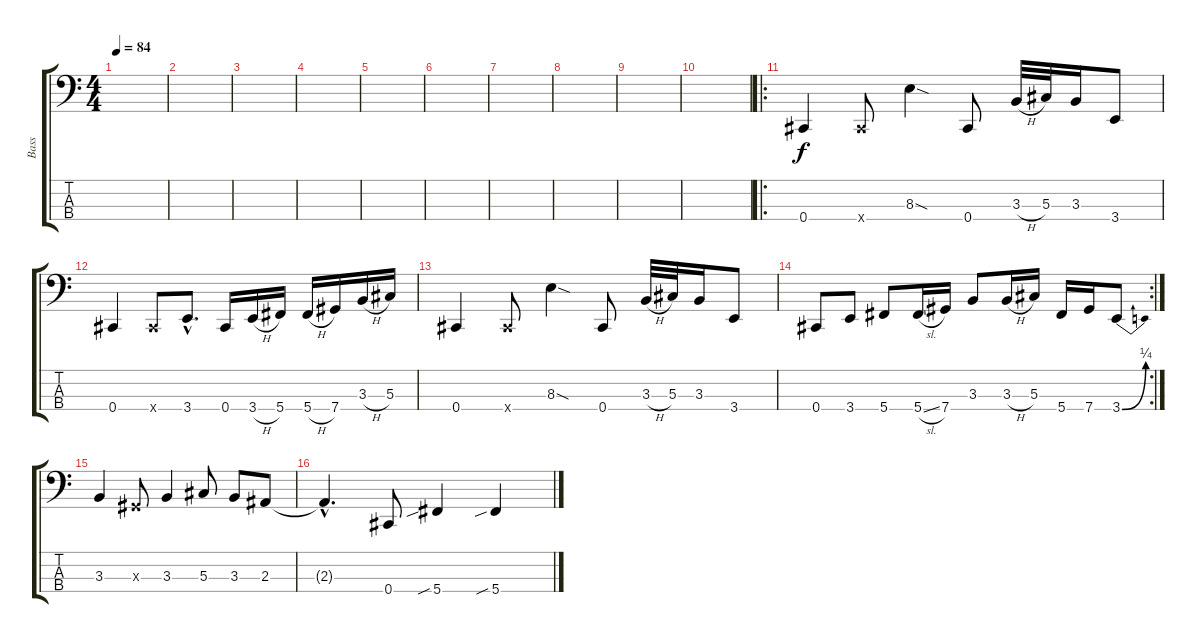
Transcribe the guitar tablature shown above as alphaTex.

\track ("Bass" "Bass") {instrument acousticbass}
\staff {score tabs}
\tuning (Gb2 Db2 Ab1 Db1) {hide}
\ts (4 4)
\tempo 84
\clef f4
\ks c
|
|
|
|
|
|
|
|
|
|
\ro
0.4.4 0.4{x}.8 8.3{sod}.4 0.4.8 3.3{h}.32 5.3.32 3.3.16 3.4.8 |
0.4.4 0.4{x}.8 3.4{hac}.8{d} 0.4.16 3.4{h}.16 5.4.16 5.4{h}.16 7.4.16 3.3{h}.16 5.3.16 |
0.4.4 0.4{x}.8 8.3{sod}.4 0.4.8 3.3{h}.32 5.3.32 3.3.16 3.4.8 |
\rc 2
0.4.8 3.4.8 5.4.8 5.4{sl}.16 7.4.16 3.3.8 3.3{h}.16 5.3.16 5.4.16 7.4.16 3.4{be (bend 0 0 60 1)}.8 |
3.3.4 0.3{x}.8 3.3.4 5.3.8 3.3.8 2.3.8 |
2.3{hac t}.4{d} 0.4.8 5.4{sib}.4 5.4{sib}.4
